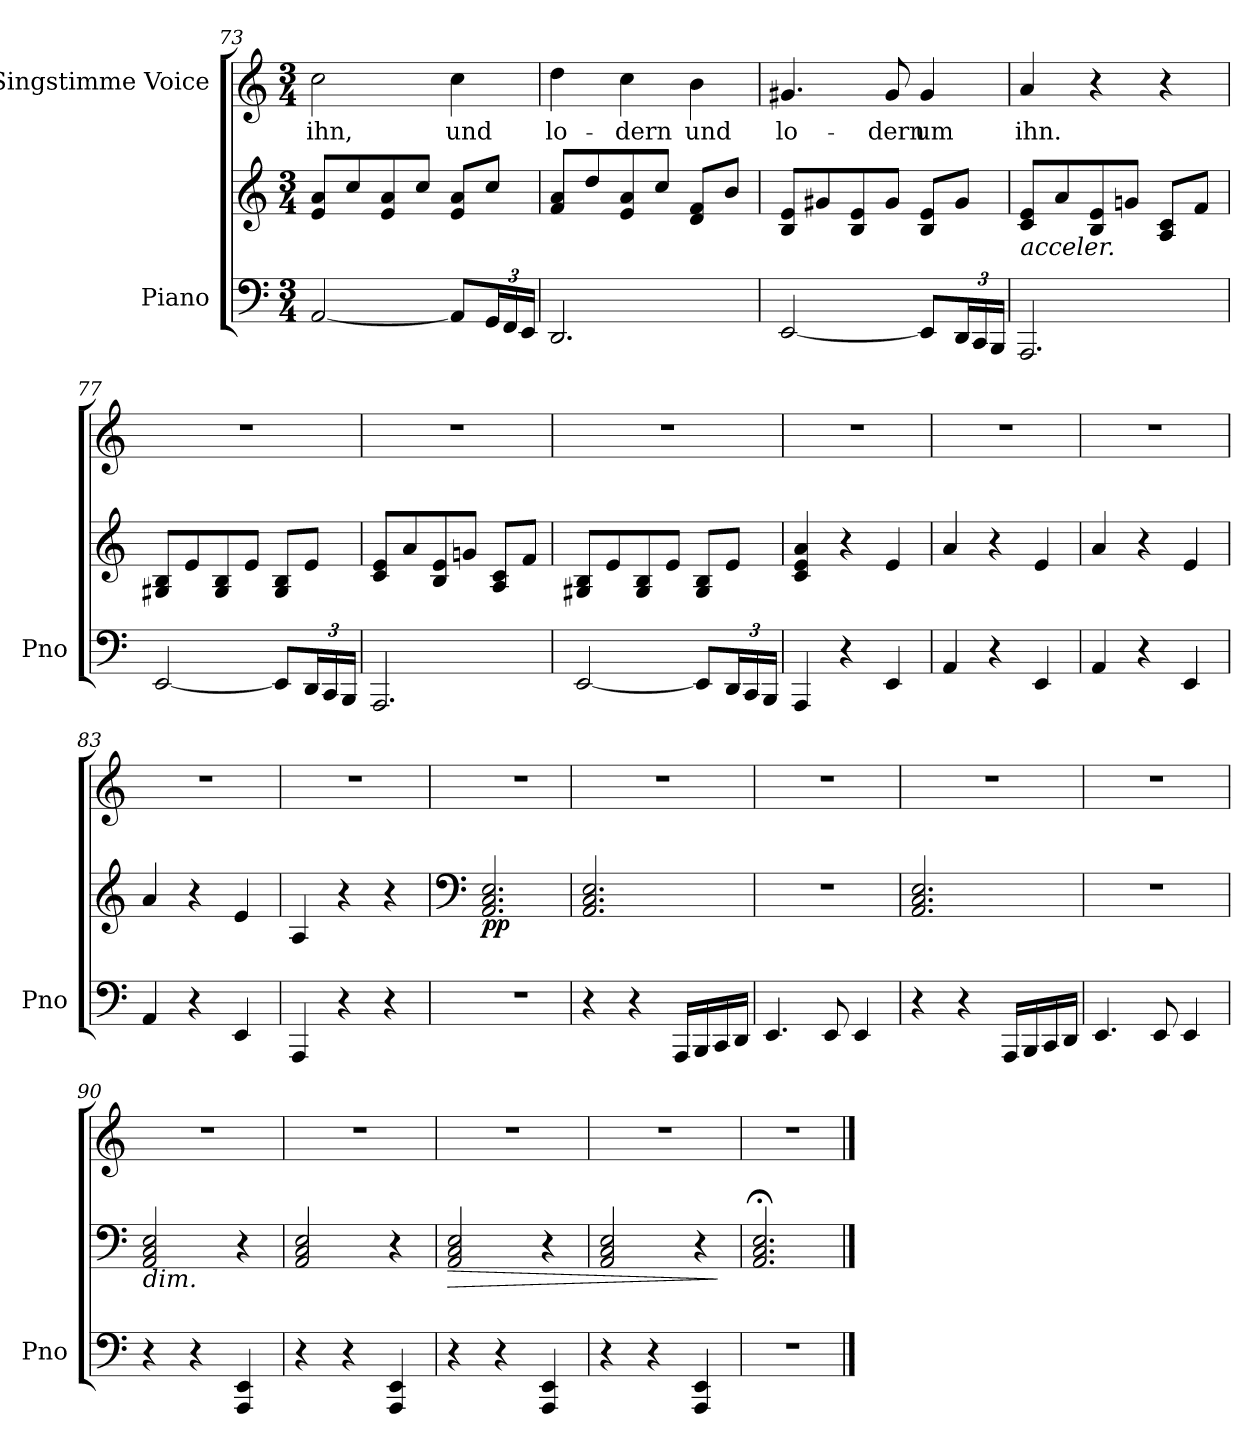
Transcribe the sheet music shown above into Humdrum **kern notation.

**kern	**kern	**dynam	**kern	**text
*part2	*part2	*part2	*part1	*part1
*staff3	*staff2	*staff2/3	*staff1	*staff1
*I"Piano	*	*	*I"Singstimme Voice	*
*I'Pno	*	*	*	*
*clefF4	*clefG2	*	*clefG2	*
*k[]	*k[]	*	*k[]	*
*M3/4	*M3/4	*	*M3/4	*
=73	=73	=73	=73	=73
[2AA/	8e/ 8a/L	.	2cc\	ihn,
.	8cc/	.	.	.
.	8e/ 8a/	.	.	.
.	8cc/J	.	.	.
8AA/L]	8e/ 8a/L	.	4cc\	und
*Xbrackettup	*	*	*	*
24GG/L	8cc/J	.	.	.
24FF/	.	.	.	.
24EE/JJ	.	.	.	.
=74	=74	=74	=74	=74
2.DD/	8f/ 8a/L	.	4dd\	lo-
.	8dd/	.	.	.
.	8e/ 8a/	.	4cc\	-dern
.	8cc/J	.	.	.
.	8d/ 8f/L	.	4b\	und
.	8b/J	.	.	.
=75	=75	=75	=75	=75
[2EE/	8B/ 8e/L	.	4.g#X/	lo-
.	8g#X/	.	.	.
.	8B/ 8e/	.	.	.
.	8g#/J	.	8g#/	-dern
8EE/L]	8B/ 8e/L	.	4g#/	um
24DD/L	8g#/J	.	.	.
24CC/	.	.	.	.
24BBB/JJ	.	.	.	.
=76	=76	=76	=76	=76
!	!LO:TX:b:i:t=acceler.	!	!	!
2.AAA/	8c/ 8e/L	.	4a/	ihn.
.	8a/	.	.	.
.	8B/ 8e/	.	4r	.
.	8gn/J	.	.	.
.	8A/ 8c/L	.	4r	.
.	8f/J	.	.	.
=77	=77	=77	=77	=77
[2EE/	8G#X/ 8B/L	.	2.r	.
.	8e/	.	.	.
.	8G#/ 8B/	.	.	.
.	8e/J	.	.	.
8EE/L]	8G#/ 8B/L	.	.	.
24DD/L	8e/J	.	.	.
24CC/	.	.	.	.
24BBB/JJ	.	.	.	.
=78	=78	=78	=78	=78
2.AAA/	8c/ 8e/L	.	2.r	.
.	8a/	.	.	.
.	8B/ 8e/	.	.	.
.	8gn/J	.	.	.
.	8A/ 8c/L	.	.	.
.	8f/J	.	.	.
=79	=79	=79	=79	=79
[2EE/	8G#X/ 8B/L	.	2.r	.
.	8e/	.	.	.
.	8G#/ 8B/	.	.	.
.	8e/J	.	.	.
8EE/L]	8G#/ 8B/L	.	.	.
24DD/L	8e/J	.	.	.
24CC/	.	.	.	.
24BBB/JJ	.	.	.	.
=80	=80	=80	=80	=80
4AAA/	4c/ 4e/ 4a/	.	2.r	.
4r	4r	.	.	.
4EE/	4e/	.	.	.
=81	=81	=81	=81	=81
4AA/	4a/	.	2.r	.
4r	4r	.	.	.
4EE/	4e/	.	.	.
=82	=82	=82	=82	=82
4AA/	4a/	.	2.r	.
4r	4r	.	.	.
4EE/	4e/	.	.	.
=83	=83	=83	=83	=83
4AA/	4a/	.	2.r	.
4r	4r	.	.	.
4EE/	4e/	.	.	.
=84	=84	=84	=84	=84
4AAA/	4A/	.	2.r	.
4r	4r	.	.	.
4r	4r	.	.	.
=85	=85	=85	=85	=85
*	*clefF4	*	*	*
!	!	!LO:DY:b	!	!
2.r	2.AA/ 2.C/ 2.E/	pp	2.r	.
=86	=86	=86	=86	=86
4r	2.AA/ 2.C/ 2.E/	.	2.r	.
4r	.	.	.	.
16AAA/LL	.	.	.	.
16BBB/	.	.	.	.
16CC/	.	.	.	.
16DD/JJ	.	.	.	.
=87	=87	=87	=87	=87
4.EE/	2.r	.	2.r	.
8EE/	.	.	.	.
4EE/	.	.	.	.
=88	=88	=88	=88	=88
4r	2.AA/ 2.C/ 2.E/	.	2.r	.
4r	.	.	.	.
16AAA/LL	.	.	.	.
16BBB/	.	.	.	.
16CC/	.	.	.	.
16DD/JJ	.	.	.	.
=89	=89	=89	=89	=89
4.EE/	2.r	.	2.r	.
8EE/	.	.	.	.
4EE/	.	.	.	.
=90	=90	=90	=90	=90
!	!LO:TX:b:i:t=dim.	!	!	!
4r	2AA/ 2C/ 2E/	.	2.r	.
4r	.	.	.	.
4AAA/ 4EE/	4r	.	.	.
=91	=91	=91	=91	=91
4r	2AA/ 2C/ 2E/	.	2.r	.
4r	.	.	.	.
4AAA/ 4EE/	4r	.	.	.
=92	=92	=92	=92	=92
!	!	!LO:HP:b	!	!
4r	2AA/ 2C/ 2E/	>	2.r	.
4r	.	.	.	.
4AAA/ 4EE/	4r	.	.	.
=93	=93	=93	=93	=93
4r	2AA/ 2C/ 2E/	.	2.r	.
4r	.	.	.	.
4AAA/ 4EE/	4r	.	.	.
.	.	]	.	.
=94	=94	=94	=94	=94
2.r	2.AA/;< 2.C/;< 2.E/;<	.	2.r	.
==	==	==	==	==
*-	*-	*-	*-	*-
